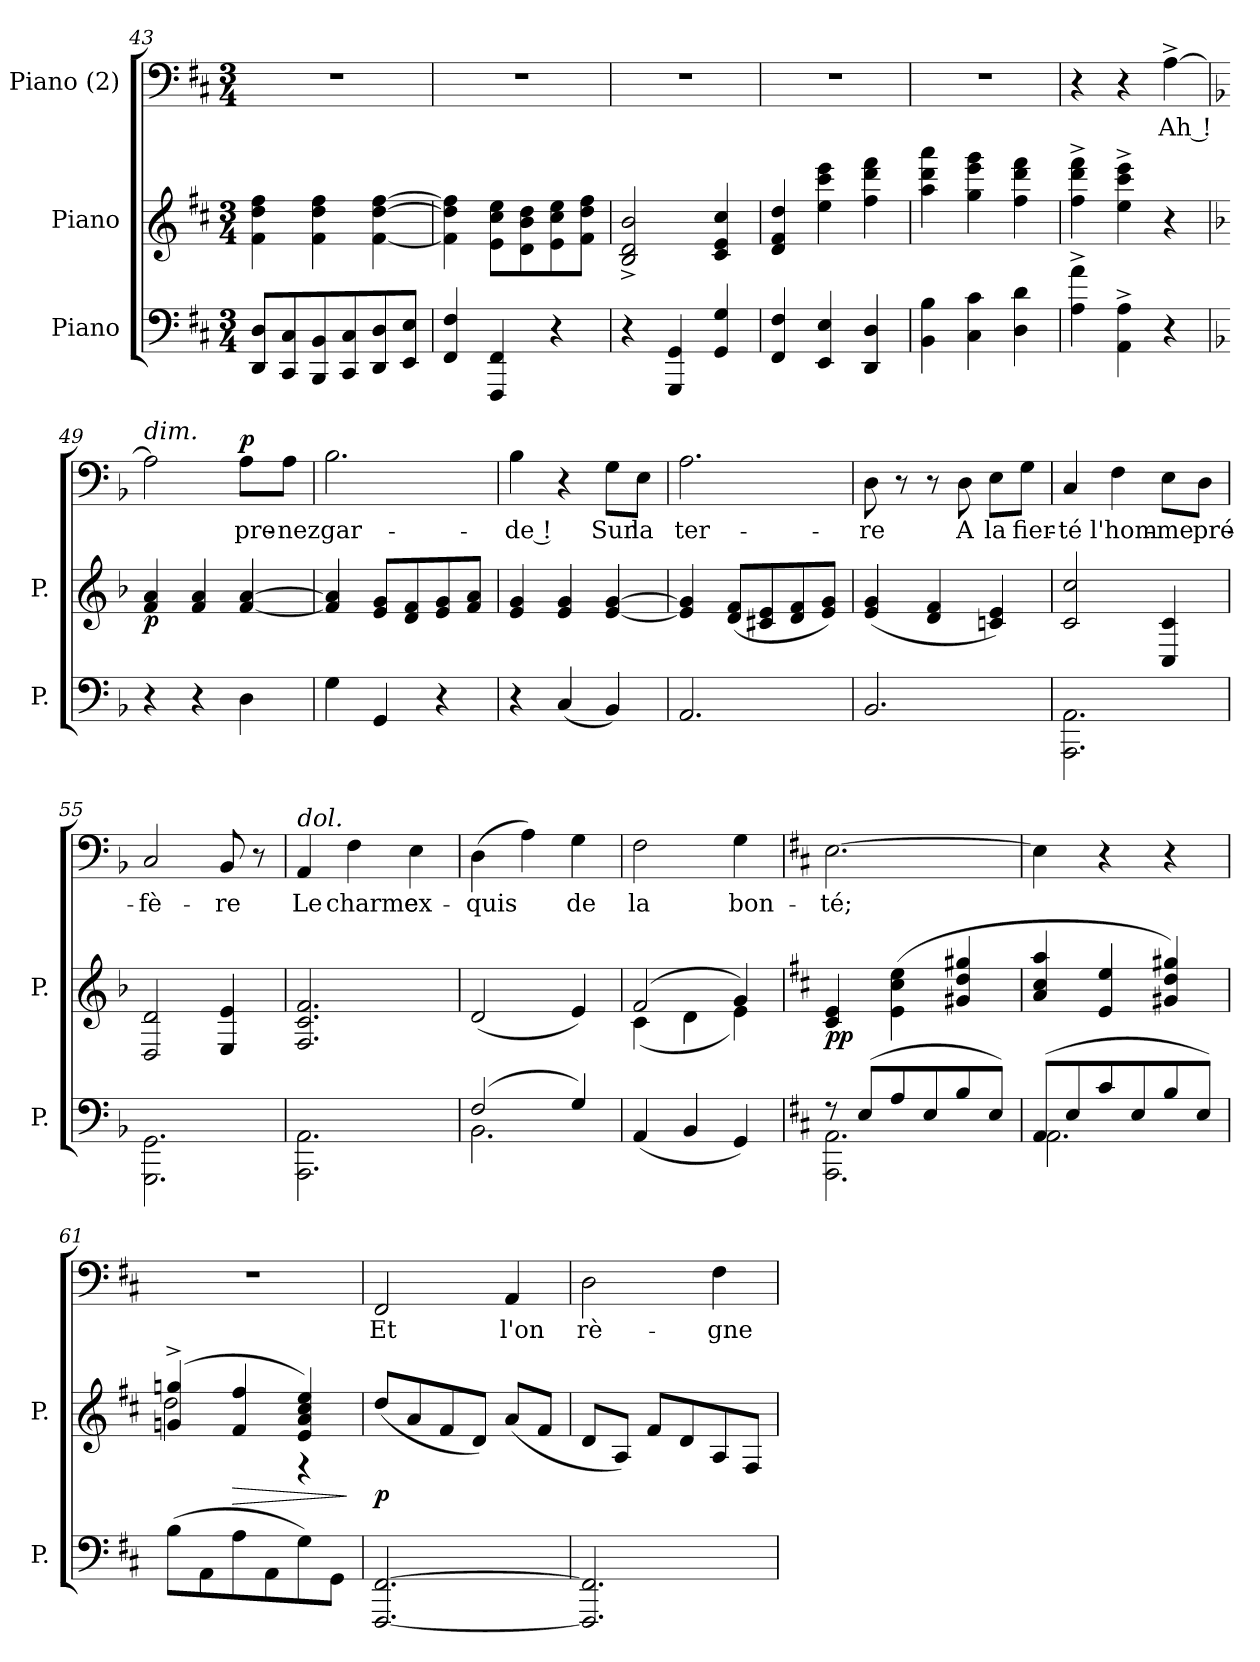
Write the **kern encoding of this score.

**kern	**kern	**dynam	**kern	**text	**dynam
*part3	*part2	*part2	*part1	*part1	*part1
*staff3	*staff2	*staff2	*staff1	*staff1	*staff1
*I"Piano	*I"Piano	*	*I"Piano (2)	*	*
*I'P.	*I'P.	*	*	*	*
*clefF4	*clefG2	*	*clefF4	*	*
*k[f#c#]	*k[f#c#]	*	*k[f#c#]	*	*
*D:	*D:	*	*D:	*	*
*M3/4	*M3/4	*	*M3/4	*	*
=43	=43	=43	=43	=43	=43
8DD/ 8D/L	4f#\ 4dd\ 4ff#\	.	2.r	.	.
8CC#/ 8C#/	.	.	.	.	.
8BBB/ 8BB/	4f#\ 4dd\ 4ff#\	.	.	.	.
8CC#/ 8C#/	.	.	.	.	.
8DD/ 8D/	[4f#\ [4dd\ [4ff#\	.	.	.	.
8EE/ 8E/J	.	.	.	.	.
!!LO:PB:g=z
=44	=44	=44	=44	=44	=44
4FF#/ 4F#/	4f#]\ 4dd]\ 4ff#]\	.	2.r	.	.
4FFF#/ 4FF#/	8e\ 8cc#\ 8ee\L	.	.	.	.
.	8d\ 8b\ 8dd\	.	.	.	.
4r	8e\ 8cc#\ 8ee\	.	.	.	.
.	8f#\ 8dd\ 8ff#\J	.	.	.	.
=45	=45	=45	=45	=45	=45
4r	2B^/ 2d^/ 2b^/	.	2.r	.	.
4GGG/ 4GG/	.	.	.	.	.
4GG/ 4G/	4c#/ 4e/ 4cc#/	.	.	.	.
=46	=46	=46	=46	=46	=46
4FF#/ 4F#/	4d/ 4f#/ 4dd/	.	2.r	.	.
4EE/ 4E/	4ee\ 4ccc#\ 4eee\	.	.	.	.
4DD/ 4D/	4ff#\ 4ddd\ 4fff#\	.	.	.	.
=47	=47	=47	=47	=47	=47
4BB\ 4B\	4aa\ 4ddd\ 4aaa\	.	2.r	.	.
4C#\ 4c#\	4gg\ 4eee\ 4ggg\	.	.	.	.
4D\ 4d\	4ff#\ 4ddd\ 4fff#\	.	.	.	.
=48	=48	=48	=48	=48	=48
4A^\ 4a^\	4ff#^\ 4ddd^\ 4fff#^\	.	4r	.	.
4AA^\ 4A^\	4ee^\ 4ccc#^\ 4eee^\	.	4r	.	.
4r	4r	.	[4A^\	Ah !	.
=49	=49	=49	=49	=49	=49
*k[b-]	*k[b-]	*	*k[b-]	*	*
!	!	!	!LO:TX:i:t=dim.	!	!
4r	4f/ 4a/	p	2A\]	.	.
4r	4f/ 4a/	.	.	.	.
4D\	[4f/ [4a/	.	8A\L	pre-	p
.	.	.	8A\J	-nez	.
=50	=50	=50	=50	=50	=50
4G\	4f]/ 4a]/	.	2.B-\	gar-	.
4GG/	8e/ 8g/L	.	.	.	.
.	8d/ 8f/	.	.	.	.
4r	8e/ 8g/	.	.	.	.
.	8f/ 8a/J	.	.	.	.
!!LO:LB:g=z
=51	=51	=51	=51	=51	=51
4r	4e/ 4g/	.	4B-\	-de !	.
(4C/	4e/ 4g/	.	4r	.	.
4BB-/)	[4e/ [4g/	.	8G\L	Sur	.
.	.	.	8E\J	la	.
=52	=52	=52	=52	=52	=52
2.AA/	4e]/ 4g]/	.	2.A\	ter-	.
.	(8d/ 8f/L	.	.	.	.
.	8c#X/ 8e/	.	.	.	.
.	8d/ 8f/	.	.	.	.
.	8e/ 8g/J)	.	.	.	.
=53	=53	=53	=53	=53	=53
2.BB-/	(4e/ 4g/	.	8D\	-re	.
.	.	.	8r	.	.
.	4d/ 4f/	.	8r	.	.
.	.	.	8D\	A	.
.	4cn/ 4e/)	.	8E\L	la	.
.	.	.	8G\J	fier-	.
=54	=54	=54	=54	=54	=54
2.AAA\ 2.AA\	2c/ 2cc/	.	4C/	-té	.
.	.	.	4F\	l'hom-	.
.	4C/ 4c/	.	8E\L	-me	.
.	.	.	8D\J	pré-	.
=55	=55	=55	=55	=55	=55
2.GGG\ 2.GG\	2D/ 2d/	.	2C/	-fè-	.
.	4E/ 4e/	.	8BB-/	-re	.
.	.	.	8r	.	.
=56	=56	=56	=56	=56	=56
!	!	!	!LO:TX:i:t=dol.	!	!
2.AAA\ 2.AA\	2.F/ 2.c/ 2.f/	.	4AA/	Le	.
.	.	.	4F\	charme	.
.	.	.	4E\	ex-	.
=57	=57	=57	=57	=57	=57
*^	*	*	*	*	*
(2F/	2.BB-\	(2d/	.	(4D\	-quis	.
.	.	.	.	4A\)	.	.
4G/)	.	4e/)	.	4G\	de	.
*v	*v	*	*	*	*	*
!!LO:LB:g=z
=58	=58	=58	=58	=58	=58
*	*^	*	*	*	*
(4AA/	(2f/	(4c\	.	2F\	la	.
4BB-/	.	4d\	.	.	.	.
4GG/)	4g/)	4e\)	.	4G\	bon-	.
*	*v	*v	*	*	*	*
=59	=59	=59	=59	=59	=59
*k[f#c#]	*k[f#c#]	*	*k[f#c#]	*	*
*^	*	*	*	*	*
8r	2.AAA\ 2.AA\	4c#/ 4e/	pp	[2.E\	-té;	.
(8E/L	.	.	.	.	.	.
8A/	.	(4e\ 4cc#\ 4ee\	.	.	.	.
8E/	.	.	.	.	.	.
8B/	.	4g#X/ 4dd/ 4gg#X/	.	.	.	.
8E/J)	.	.	.	.	.	.
=60	=60	=60	=60	=60	=60	=60
(8AA/L	2.AA\	4a/ 4cc#/ 4aa/	.	4E\]	.	.
8E/	.	.	.	.	.	.
8c#/	.	4e/ 4ee/	.	4r	.	.
8E/	.	.	.	.	.	.
8B/	.	4g#X/ 4dd/ 4gg#X/)	.	4r	.	.
8E/J)	.	.	.	.	.	.
*v	*v	*	*	*	*	*
=61	=61	=61	=61	=61	=61
*	*^	*	*	*	*
(8B\L	(4gn^/ 4ggn^/	2dd\	.	2.r	.	.
8AA\	.	.	.	.	.	.
!	!	!	!LO:HP:b	!	!	!
8A\	4f#/ 4ff#/	.	>	.	.	.
8AA\	.	.	.	.	.	.
8G\)	4e/ 4a/ 4cc#/ 4ee/)	4r	.	.	.	.
8GG\J	.	.	.	.	.	.
*	*v	*v	*	*	*	*
.	.	]	.	.	.
=62	=62	=62	=62	=62	=62
[2.FFF#/ [2.FF#/	(8dd/L	p	2FF#/	Et	.
.	8a/	.	.	.	.
.	8f#/	.	.	.	.
.	8d/J)	.	.	.	.
.	(8a/L	.	4AA/	l'on	.
.	8f#/J	.	.	.	.
=63	=63	=63	=63	=63	=63
2.FFF#]/ 2.FF#]/	8d/L	.	2D\	rè-	.
.	8A/J)	.	.	.	.
.	8f#/L	.	.	.	.
.	8d/	.	.	.	.
.	8A/	.	4F#\	-gne	.
.	8F#/J	.	.	.	.
=	=	=	=	=	=
*-	*-	*-	*-	*-	*-
